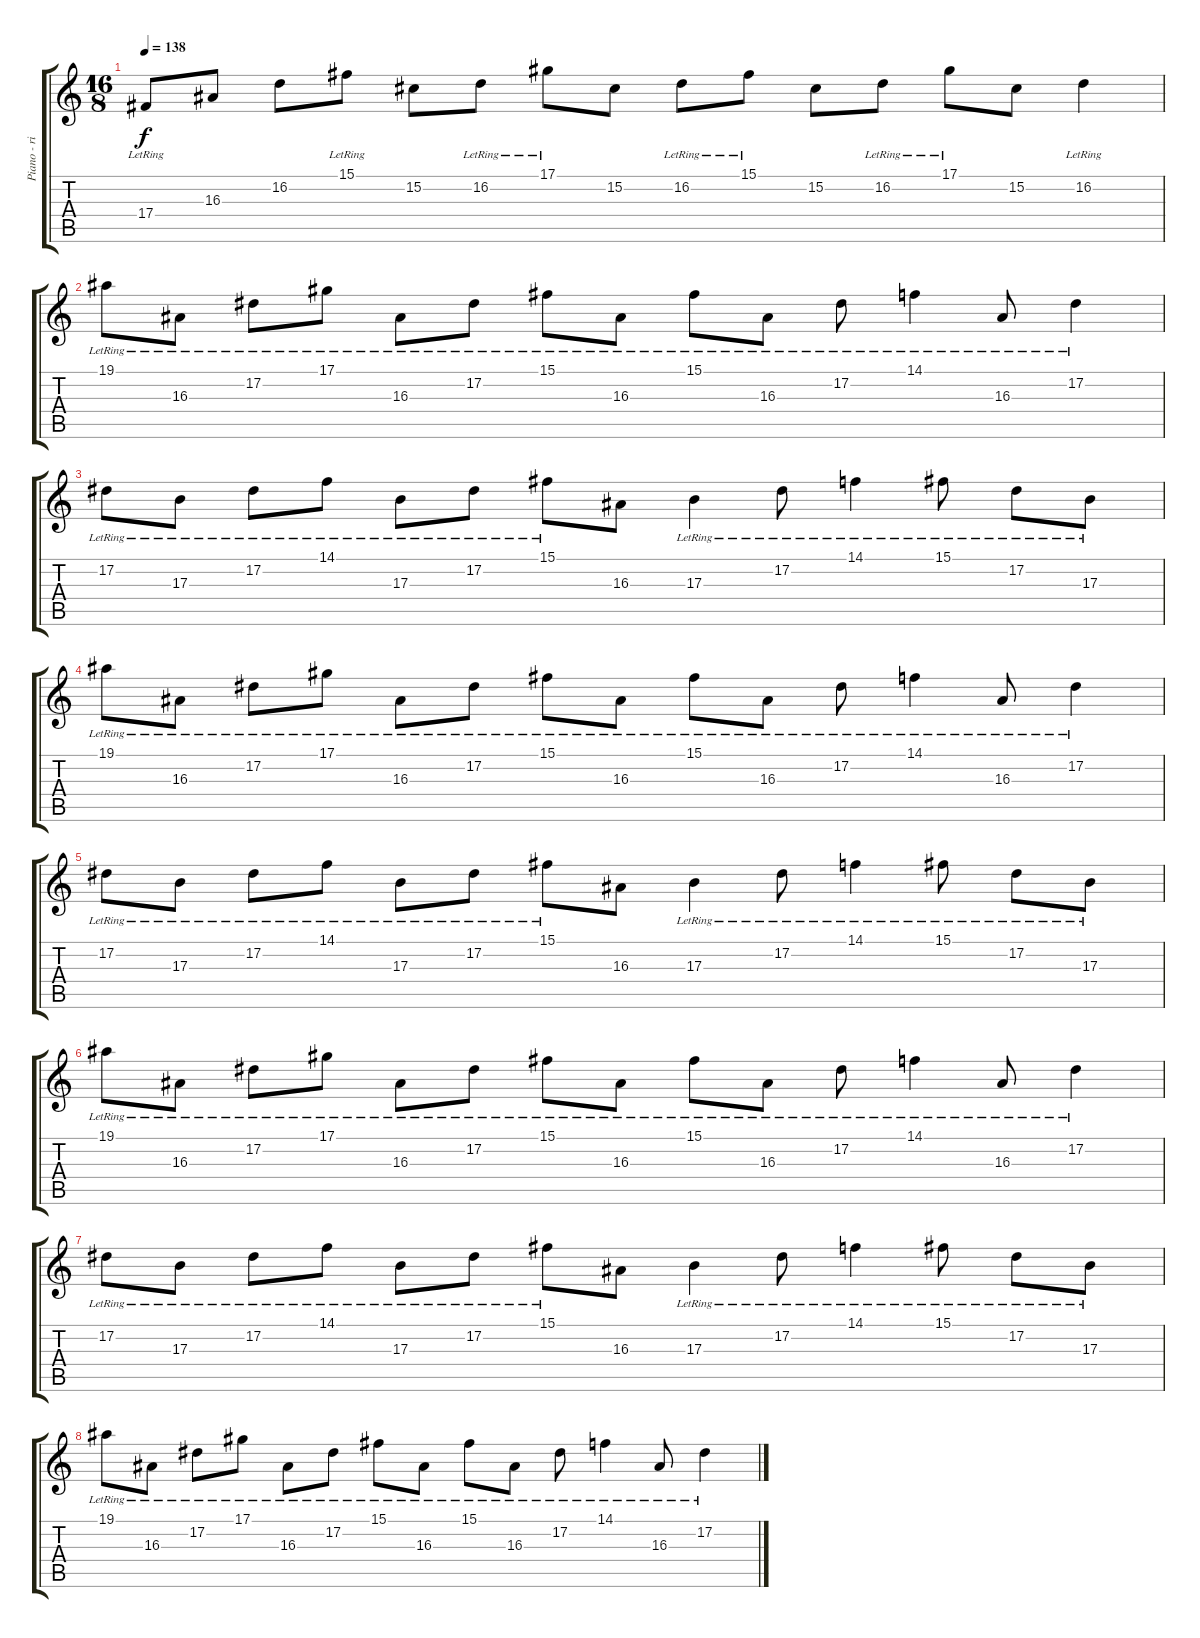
\track ("Piano - right/choir" "Piano - ri") {instrument electricgrandpiano}
\staff {score tabs}
\tuning (Eb4 Bb3 Gb3 Db3 Ab2 Eb2) {hide}
\ts (16 8)
\tempo 138
\clef g2
\ks c
17.4{lr}.8{dy f} 16.3.8 16.2.8 15.1{lr}.8 15.2.8 16.2{lr}.8 17.1{lr}.8 15.2.8 16.2{lr}.8 15.1{lr}.8 15.2.8 16.2{lr}.8 17.1{lr}.8 15.2.8 16.2{lr}.4 |
19.1{lr}.8 16.3{lr}.8 17.2{lr}.8 17.1{lr}.8 16.3{lr}.8 17.2{lr}.8 15.1{lr}.8 16.3{lr}.8 15.1{lr}.8 16.3{lr}.8 17.2{lr}.8 14.1{lr}.4 16.3{lr}.8 17.2{lr}.4 |
17.2{lr}.8 17.3{lr}.8 17.2{lr}.8 14.1{lr}.8 17.3{lr}.8 17.2{lr}.8 15.1{lr}.8 16.3.8 17.3{lr}.4 17.2{lr}.8 14.1{lr}.4 15.1{lr}.8 17.2{lr}.8 17.3{lr}.8 |
19.1{lr}.8 16.3{lr}.8 17.2{lr}.8 17.1{lr}.8 16.3{lr}.8 17.2{lr}.8 15.1{lr}.8 16.3{lr}.8 15.1{lr}.8 16.3{lr}.8 17.2{lr}.8 14.1{lr}.4 16.3{lr}.8 17.2{lr}.4 |
17.2{lr}.8 17.3{lr}.8 17.2{lr}.8 14.1{lr}.8 17.3{lr}.8 17.2{lr}.8 15.1{lr}.8 16.3.8 17.3{lr}.4 17.2{lr}.8 14.1{lr}.4 15.1{lr}.8 17.2{lr}.8 17.3{lr}.8 |
19.1{lr}.8 16.3{lr}.8 17.2{lr}.8 17.1{lr}.8 16.3{lr}.8 17.2{lr}.8 15.1{lr}.8 16.3{lr}.8 15.1{lr}.8 16.3{lr}.8 17.2{lr}.8 14.1{lr}.4 16.3{lr}.8 17.2{lr}.4 |
17.2{lr}.8 17.3{lr}.8 17.2{lr}.8 14.1{lr}.8 17.3{lr}.8 17.2{lr}.8 15.1{lr}.8 16.3.8 17.3{lr}.4 17.2{lr}.8 14.1{lr}.4 15.1{lr}.8 17.2{lr}.8 17.3{lr}.8 |
19.1{lr}.8 16.3{lr}.8 17.2{lr}.8 17.1{lr}.8 16.3{lr}.8 17.2{lr}.8 15.1{lr}.8 16.3{lr}.8 15.1{lr}.8 16.3{lr}.8 17.2{lr}.8 14.1{lr}.4 16.3{lr}.8 17.2{lr}.4
